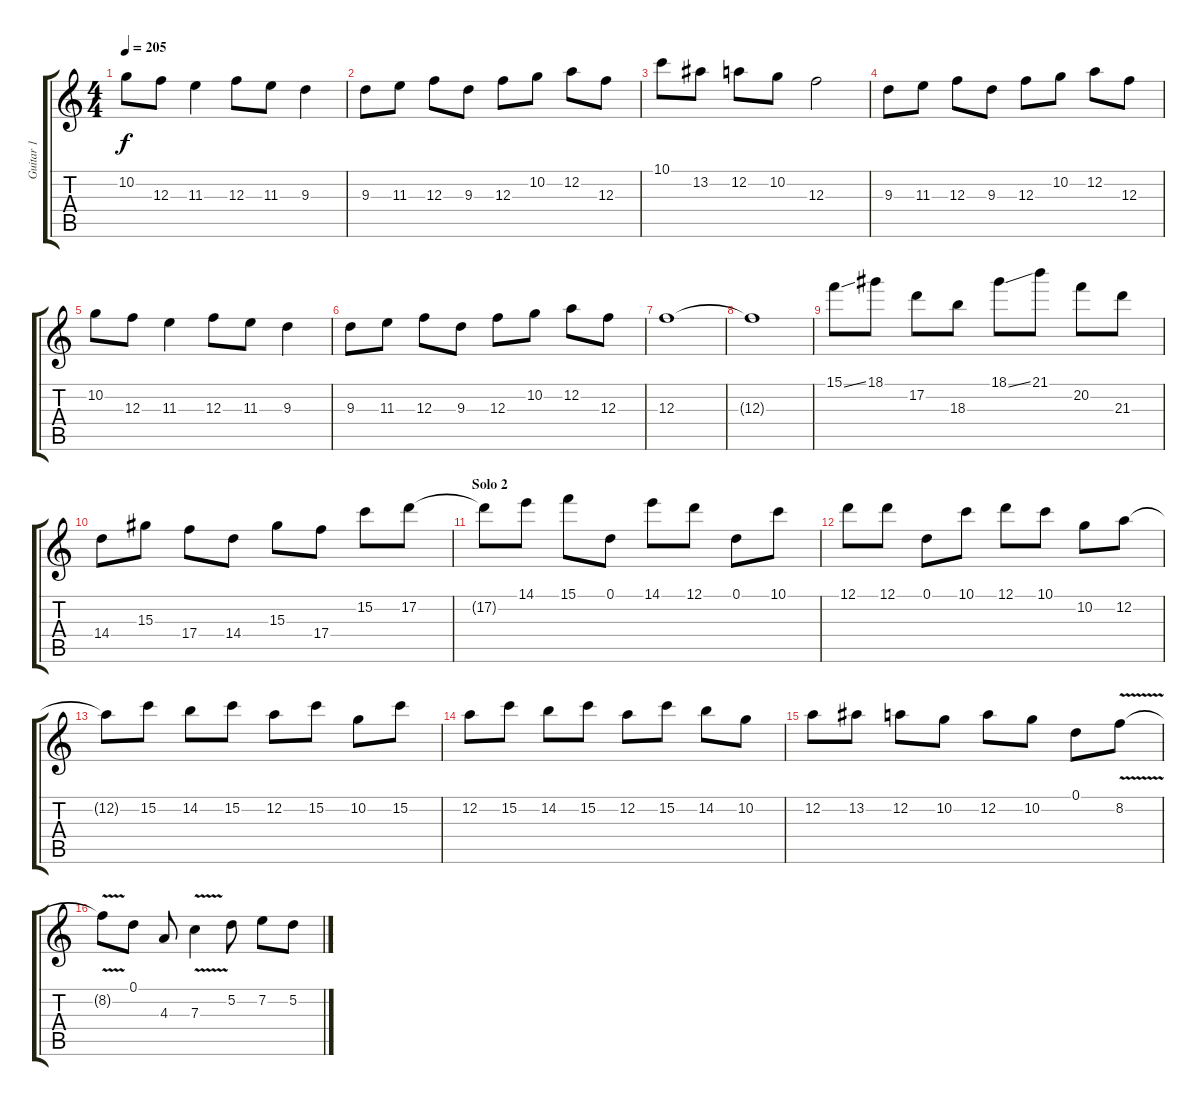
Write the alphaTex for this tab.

\track ("Guitar 1" "Guitar 1") {instrument distortionguitar}
\staff {score tabs}
\tuning (D4 A3 F3 C3 G2 D2) {hide}
\ts (4 4)
\tempo 205
\clef g2
\ks c
10.2.8{dy f} 12.3.8 11.3.4 12.3.8 11.3.8 9.3.4 |
9.3.8 11.3.8 12.3.8 9.3.8 12.3.8 10.2.8 12.2.8 12.3.8 |
10.1.8 13.2.8 12.2.8 10.2.8 12.3.2 |
9.3.8 11.3.8 12.3.8 9.3.8 12.3.8 10.2.8 12.2.8 12.3.8 |
10.2.8 12.3.8 11.3.4 12.3.8 11.3.8 9.3.4 |
9.3.8 11.3.8 12.3.8 9.3.8 12.3.8 10.2.8 12.2.8 12.3.8 |
12.3.1 |
12.3{t}.1 |
15.1{ss}.8 18.1.8 17.2.8 18.3.8 18.1{ss}.8 21.1.8 20.2.8 21.3.8 |
14.4.8 15.3.8 17.4.8 14.4.8 15.3.8 17.4.8 15.2.8 17.2.8 |
\section ("" "Solo 2")
17.2{t}.8 14.1.8 15.1.8 0.1.8 14.1.8 12.1.8 0.1.8 10.1.8 |
12.1.8 12.1.8 0.1.8 10.1.8 12.1.8 10.1.8 10.2.8 12.2.8 |
12.2{t}.8 15.2.8 14.2.8 15.2.8 12.2.8 15.2.8 10.2.8 15.2.8 |
12.2.8 15.2.8 14.2.8 15.2.8 12.2.8 15.2.8 14.2.8 10.2.8 |
12.2.8 13.2.8 12.2.8 10.2.8 12.2.8 10.2.8 0.1.8 8.2{v}.8 |
8.2{t}.8 0.1.8 4.3.8 7.3{v}.4 5.2.8 7.2.8 5.2.8
